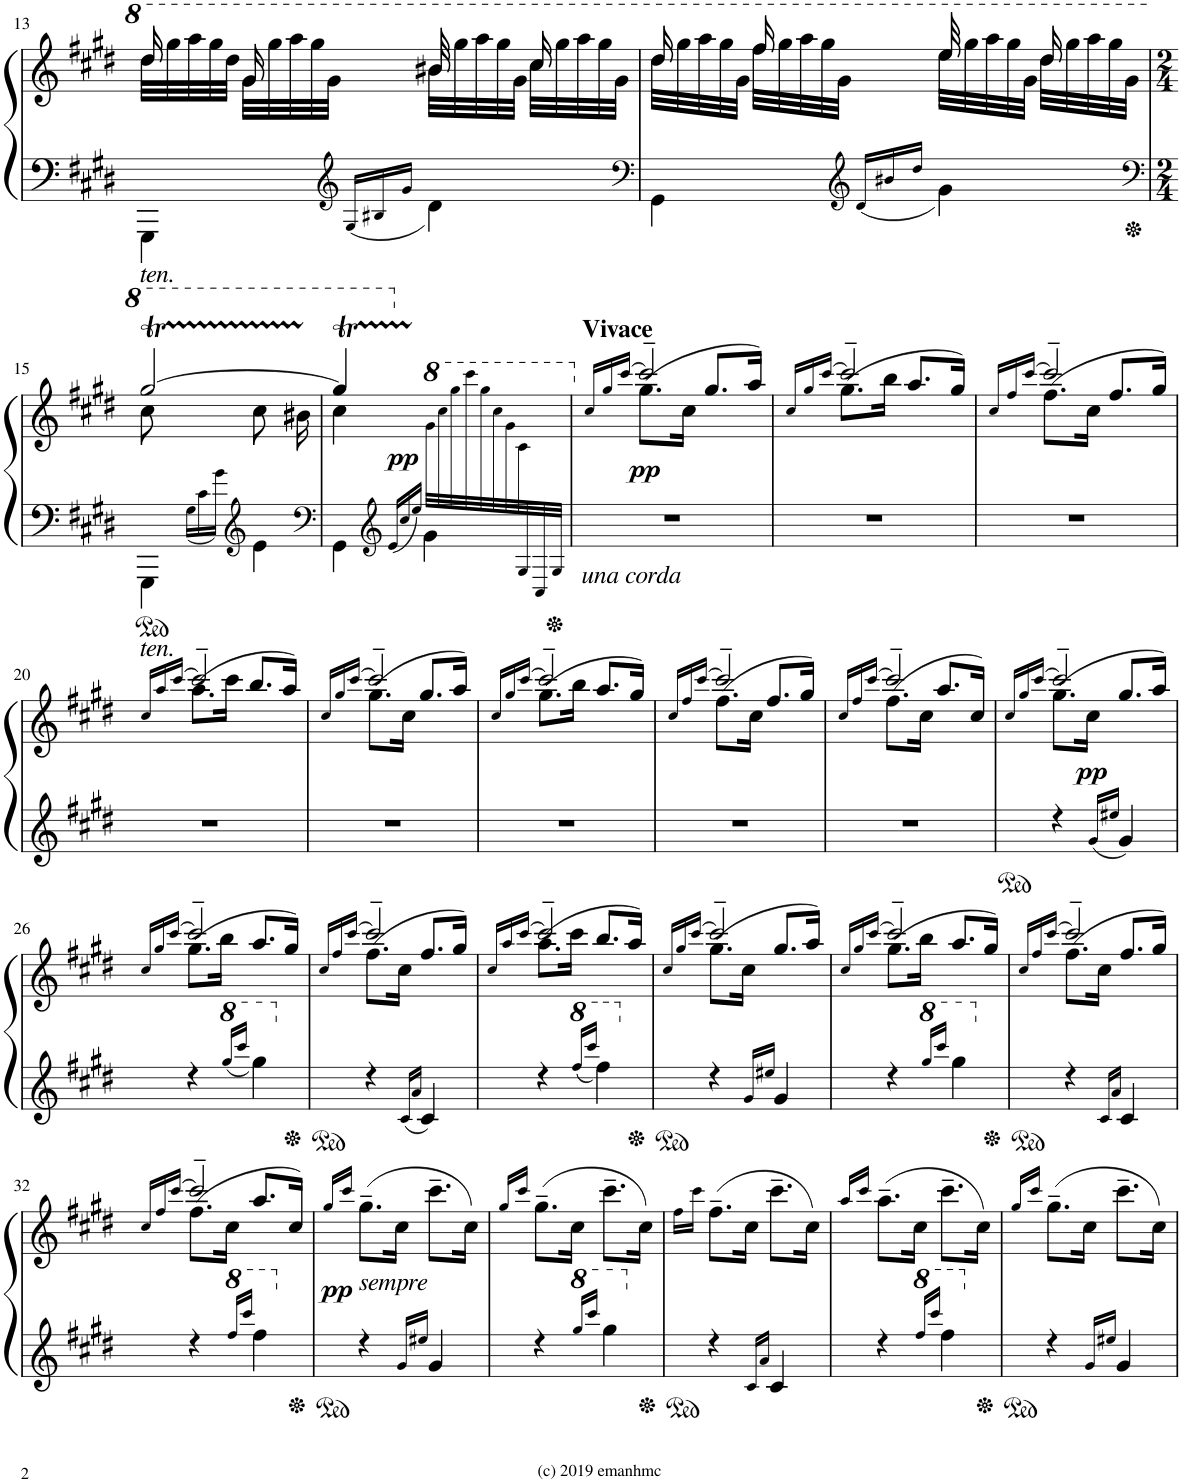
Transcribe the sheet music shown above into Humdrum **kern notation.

**kern	**kern	**dynam
*part1	*part1	*part1
*staff2	*staff1	*staff1/2
*I"Piano	*	*
*I'Pno.	*	*
!!LO:PB:g=z
*clefF4	*clefG2	*
*k[f#c#g#d#]	*k[f#c#g#d#]	*
*M11/16	*M11/16	*
=13	=13	=13
*^	*	*
*	*	*Xtuplet	*
*	*	*^	*
!LO:TX:b:i:t=ten.	!	!	!	!
4GGG#\	8.ryy	40ddd#\LLL	16ddd#/	.
.	.	40ggg#\	.	.
.	.	40aaa\	.	.
.	.	.	16ryy	.
.	.	40ggg#\	.	.
.	.	40ddd#\JJJ	.	.
.	.	40gg#\LLL	16gg#/	.
.	.	40ggg#\	.	.
.	.	40aaa\	.	.
.	2ryy	.	16ryy	.
.	.	40ggg#\	.	.
.	.	40gg#\JJJ	.	.
*clefG2	*	*	*	*
16G#!/LL	.	8.ryy	8ryy	.
16B#X!/	.	.	.	.
16g#!/JJ	.	.	16ryy	.
4d#\	.	40bb#X\LLL	32bb#/	.
.	.	40ggg#\	.	.
.	.	.	16.ryy	.
.	.	40aaa\	.	.
.	.	40ggg#\	.	.
.	.	40gg#\JJJ	.	.
.	.	40ccc#\LLL	16ccc#/	.
.	.	40ggg#\	.	.
.	.	40aaa\	.	.
.	.	.	16ryy	.
.	.	40ggg#\	.	.
.	.	40gg#\JJJ	.	.
=14	=14	=14	=14	=14
*clefF4	*	*	*	*
4GG#\	8.ryy	40ddd#\LLL	16ddd#/	.
.	.	40ggg#\	.	.
.	.	40aaa\	.	.
.	.	.	16ryy	.
.	.	40ggg#\	.	.
.	.	40gg#\JJJ	.	.
.	.	40fff#\LLL	16fff#/	.
.	.	40ggg#\	.	.
.	.	40aaa\	.	.
.	2ryy	.	16ryy	.
.	.	40ggg#\	.	.
.	.	40gg#\JJJ	.	.
*clefG2	*	*	*	*
16d#!/LL	.	8.ryy	8ryy	.
16b#X!/	.	.	.	.
16dd#!/JJ	.	.	16ryy	.
4g#\	.	40eee\LLL	32eee/	.
.	.	40ggg#\	.	.
.	.	.	16.ryy	.
.	.	40aaa\	.	.
.	.	40ggg#\	.	.
.	.	40gg#\JJJ	.	.
.	.	40ddd#\LLL	16ddd#/	.
.	.	40ggg#\	.	.
.	.	40aaa\	.	.
.	.	.	16ryy	.
.	.	40ggg#\	.	.
.	.	40gg#\JJJ	.	.
!!LO:LB:g=z	!!
=15	=15	=15	=15	=15
*clefF4	*	*	*	*
*M2/4	*	*M2/4	*	*
!LO:TX:b:i:t=ten.	!	!	!	!
*	*	*tremolo	*	*
4GGG#~>\	8.ryy	[64ggg#t/LLLL	8ccc#\	.
.	.	64aaa	.	.
.	.	64ggg#t/	.	.
.	.	64aaa	.	.
.	.	64ggg#t/	.	.
.	.	64aaa	.	.
.	.	64ggg#t/	.	.
.	.	64aaa	.	.
.	.	64ggg#t/	8ryy	.
.	.	64aaa	.	.
.	.	64ggg#t/	.	.
.	.	64aaa	.	.
*	*Xtuplet	*	*	*
.	48G#!\LL	64ggg#t/	.	.
.	.	64aaa	.	.
.	48c#!\	.	.	.
.	.	64ggg#t/	.	.
.	48g#!\JJ	.	.	.
.	.	64aaa	.	.
*clefG2	*	*	*	*
4e\	4ryy	64ggg#t/	8ccc#\	.
.	.	64aaa	.	.
.	.	64ggg#t/	.	.
.	.	64aaa	.	.
.	.	64ggg#t/	.	.
.	.	64aaa	.	.
.	.	64ggg#t/	.	.
.	.	64aaa	.	.
.	.	64ggg#t/	16ryy	.
.	.	64aaa	.	.
.	.	64ggg#t/	.	.
.	.	64aaa	.	.
.	.	64ggg#t/	16bb#X\	.
.	.	64aaa	.	.
.	.	64ggg#t/	.	.
.	.	64aaaJJJJ	.	.
*v	*v	*	*	*
*	*v	*v	*
=16	=16	=16
*clefF4	*	*
*^	*^	*
*	*^	*	*^	*
44%19ryy	4GG#\	8.ryy	64ggg#t/]LLLL	4ccc#\	6ryy	.
.	.	.	64aaaTTT	.	.	.
.	.	.	64ggg#t/	.	.	.
.	.	.	64aaaTTT	.	.	.
.	.	.	64ggg#t/	.	.	.
.	.	.	64aaaTTT	.	.	.
.	.	.	64ggg#t/	.	.	.
.	.	.	64aaaTTT	.	.	.
.	.	.	64ggg#t/	.	.	.
.	.	.	64aaaTTT	.	.	.
.	.	.	64ggg#t/	.	.	.
.	.	.	.	.	24ryy	.
.	.	.	64aaaTTT	.	.	.
*clefG2	*	*	*	*	*	*
.	.	48e!/LL	64ggg#t/	.	.	.
.	.	.	64aaaTTT	.	.	.
!	!	!	!	!	!	!LO:DY:b
.	.	48cc#!/	.	.	6..ryy	pp
.	.	.	64ggg#t/	.	.	.
.	.	48ee!/JJ	.	.	.	.
.	.	.	64aaaTTTJJJJ	.	.	.
*	*	*	*Xtremolo	*	*	*
*	*	*	*8va	*	*	*
.	4g#\	4ryy	44gg#!\LLL	22.ryy	.	.
.	.	.	.	.	.	.
.	.	.	44ccc#!\	.	.	.
.	.	.	.	.	.	.
.	.	.	44ggg#!\	.	.	.
.	.	.	.	.	.	.
.	.	.	.	.	.	.
.	.	.	44cccc#!\	11%2ryy	.	.
.	.	.	.	.	.	.
.	.	.	44ggg#!\	.	.	.
.	.	.	.	.	.	.
.	.	.	.	.	.	.
.	.	.	44ccc#!\	.	.	.
.	.	.	44gg#!\	.	.	.
.	.	.	44cc#!\	.	.	.
44g#!/	.	.	22.ryy	.	.	.
44c#!/	.	.	.	.	.	.
44g#!/JJJ	.	.	.	.	.	.
*v	*v	*v	*	*	*	*
*	*v	*v	*v	*
=17	=17	=17
*M5/8	*M5/8	*
*X8va	*	*
*	*^	*
*	*	*^	*
!	!LO:TX:a:B:t=Vivace	!	!	!
!LO:TX:b:i:t=una corda	!	!	!	!
*	*	*v	*v	*
8%5r	24cc#!/LL	8ryy	.
.	24gg#!/	.	.
.	[24ccc#!/JJ	.	.
!	!	!	!LO:DY:b
.	(8.gg#\L	2ccc#~/]	pp
.	16cc#\Jk	.	.
.	8.gg#/L	.	.
.	16aa/Jk)	.	.
=18	=18	=18	=18
8%5r	24cc#!/LL	8ryy	.
.	24gg#!/	.	.
.	[24ccc#!/JJ	.	.
.	(8.gg#\L	2ccc#~/]	.
.	16bb\Jk	.	.
.	8.aa/L	.	.
.	16gg#/Jk)	.	.
=19	=19	=19	=19
8%5r	24cc#!/LL	8ryy	.
.	24ff#!/	.	.
.	[24ccc#!/JJ	.	.
.	(8.ff#\L	2ccc#~/]	.
.	16cc#\Jk	.	.
.	8.ff#/L	.	.
.	16gg#/Jk)	.	.
!!LO:LB:g=z	!!
=20	=20	=20	=20
8%5r	24cc#!/LL	8ryy	.
.	24aa!/	.	.
.	[24ccc#!/JJ	.	.
.	(8.aa\L	2ccc#~/]	.
.	16ccc#\Jk	.	.
.	8.bb/L	.	.
.	16aa/Jk)	.	.
=21	=21	=21	=21
8%5r	24cc#!/LL	8ryy	.
.	24gg#!/	.	.
.	[24ccc#!/JJ	.	.
.	(8.gg#\L	2ccc#~/]	.
.	16cc#\Jk	.	.
.	8.gg#/L	.	.
.	16aa/Jk)	.	.
=22	=22	=22	=22
8%5r	24cc#!/LL	8ryy	.
.	24gg#!/	.	.
.	[24ccc#!/JJ	.	.
.	(8.gg#\L	2ccc#~/]	.
.	16bb\Jk	.	.
.	8.aa/L	.	.
.	16gg#/Jk)	.	.
=23	=23	=23	=23
8%5r	24cc#!/LL	8ryy	.
.	24ff#!/	.	.
.	[24ccc#!/JJ	.	.
.	(8.ff#\L	2ccc#~/]	.
.	16cc#\Jk	.	.
.	8.ff#/L	.	.
.	16gg#/Jk)	.	.
=24	=24	=24	=24
8%5r	24cc#!/LL	8ryy	.
.	24ff#!/	.	.
.	[24ccc#!/JJ	.	.
.	(8.ff#\L	2ccc#~/]	.
.	16cc#\Jk	.	.
.	8.aa/L	.	.
.	16cc#/Jk)	.	.
=25	=25	=25	=25
*^	*	*	*
8ryy	4ryy	24cc#!/LL	8ryy	.
.	.	24gg#!/	.	.
.	.	[24ccc#!/JJ	.	.
4r	.	(8.gg#\L	2ccc#~/]	.
.	24.ryy	.	.	.
!	!	!	!	!LO:DY:a=2
.	(<48.g#!/LL	16cc#\Jk	.	pp
.	48.ee#X!/JJ	.	.	.
4g#/	4ryy	8.gg#/L	.	.
.	.	16aa/Jk)	.	.
!!LO:LB:g=z	!!
=26	=26	=26	=26	=26
8ryy	4ryy	24cc#!/LL	8ryy	.
.	.	24gg#!/	.	.
.	.	[24ccc#!/JJ	.	.
4r	.	8.gg#\L	2ccc#~/]	.
.	24.ryy	.	.	.
*8va	*	*	*	*
.	(<48.ggg#!/LL	16bb\Jk	.	.
.	48.cccc#!/JJ	.	.	.
4ggg#\	4ryy	8.aa/L	.	.
.	.	16gg#/Jk)	.	.
=27	=27	=27	=27	=27
8ryy	4ryy	24cc#!/LL	8ryy	.
.	.	24ff#!/	.	.
.	.	[24ccc#!/JJ	.	.
4r	.	8.ff#\L	2ccc#~/]	.
.	24.ryy	.	.	.
.	(<48.c#!/LL	16cc#\Jk	.	.
.	48.a!/JJ	.	.	.
4c#/	4ryy	8.ff#/L	.	.
.	.	16gg#/Jk)	.	.
=28	=28	=28	=28	=28
8ryy	4ryy	24cc#!/LL	8ryy	.
.	.	24aa!/	.	.
.	.	[24ccc#!/JJ	.	.
4r	.	8.aa\L	2ccc#~/]	.
.	24.ryy	.	.	.
*8va	*	*	*	*
.	(<48.fff#!/LL	16ccc#\Jk	.	.
.	48.cccc#!/JJ	.	.	.
4fff#\	4ryy	8.bb/L	.	.
.	.	16aa/Jk)	.	.
=29	=29	=29	=29	=29
*X8va	*	*	*	*
8ryy	4ryy	24cc#!/LL	8ryy	.
.	.	24gg#!/	.	.
.	.	[24ccc#!/JJ	.	.
4r	.	8.gg#\L	2ccc#~/]	.
.	24.ryy	.	.	.
.	48.g#!/LL	16cc#\Jk	.	.
.	48.ee#X!/JJ	.	.	.
4g#/	4ryy	8.gg#/L	.	.
.	.	16aa/Jk)	.	.
=30	=30	=30	=30	=30
8ryy	4ryy	24cc#!/LL	8ryy	.
.	.	24gg#!/	.	.
.	.	[24ccc#!/JJ	.	.
4r	.	(8.gg#\L	2ccc#~/]	.
.	24.ryy	.	.	.
*8va	*	*	*	*
.	48.ggg#!/LL	16bb\Jk	.	.
.	48.cccc#!/JJ	.	.	.
4ggg#\	4ryy	8.aa/L	.	.
.	.	16gg#/Jk)	.	.
=31	=31	=31	=31	=31
*X8va	*	*	*	*
8ryy	4ryy	24cc#!/LL	8ryy	.
.	.	24ff#!/	.	.
.	.	[24ccc#!/JJ	.	.
4r	.	(8.ff#\L	2ccc#~/]	.
.	24.ryy	.	.	.
.	48.c#!/LL	16cc#\Jk	.	.
.	48.a!/JJ	.	.	.
4c#/	4ryy	8.ff#/L	.	.
.	.	16gg#/Jk)	.	.
!!LO:LB:g=z	!!
=32	=32	=32	=32	=32
8ryy	4ryy	24cc#!/LL	8ryy	.
.	.	24ff#!/	.	.
.	.	[24ccc#!/JJ	.	.
4r	.	(8.ff#\L	2ccc#~/]	.
.	24.ryy	.	.	.
*8va	*	*	*	*
.	48.fff#!/LL	16cc#\Jk	.	.
.	48.cccc#!/JJ	.	.	.
4fff#\	4ryy	8.aa/L	.	.
.	.	16cc#/Jk)	.	.
*	*	*v	*v	*
=33	=33	=33	=33
*X8va	*	*	*
!	!	!	!LO:DY:b
8ryy	4ryy	16gg#!/LL	pp
.	.	16ccc#!/JJ	.
!	!	!LO:TX:b:i:t=sempre	!
4r	.	(8.gg#~\L	.
.	24.ryy	.	.
.	48.g#!/LL	16cc#\Jk	.
.	48.ee#X!/JJ	.	.
4g#/	4ryy	8.ccc#~\L	.
.	.	16cc#\Jk)	.
=34	=34	=34	=34
8ryy	4ryy	16gg#!/LL	.
.	.	16ccc#!/JJ	.
4r	.	(8.gg#~\L	.
.	24.ryy	.	.
*8va	*	*	*
.	48.ggg#!/LL	16cc#\Jk	.
.	48.cccc#!/JJ	.	.
4ggg#\	4ryy	8.ccc#~\L	.
.	.	16cc#\Jk)	.
=35	=35	=35	=35
*X8va	*	*	*
8ryy	4ryy	16ff#!\LL	.
.	.	16ccc#!\JJ	.
4r	.	(8.ff#~\L	.
.	24.ryy	.	.
.	48.c#!/LL	16cc#\Jk	.
.	48.a!/JJ	.	.
4c#/	4ryy	8.ccc#~\L	.
.	.	16cc#\Jk)	.
=36	=36	=36	=36
8ryy	4ryy	16aa!/LL	.
.	.	16ccc#!/JJ	.
4r	.	(8.aa~\L	.
.	24.ryy	.	.
.	48.fff#!/LL	16cc#\Jk	.
.	48.cccc#!/JJ	.	.
4fff#\	4ryy	8.ccc#~\L	.
.	.	16cc#\Jk)	.
=37	=37	=37	=37
*X8va	*	*	*
8ryy	4ryy	16gg#!/LL	.
.	.	16ccc#!/JJ	.
4r	.	(8.gg#~\L	.
.	24.ryy	.	.
.	48.g#!/LL	16cc#\Jk	.
.	48.ee#X!/JJ	.	.
4g#/	4ryy	8.ccc#~\L	.
.	.	16cc#\Jk)	.
*v	*v	*	*
=	=	=
*-	*-	*-
